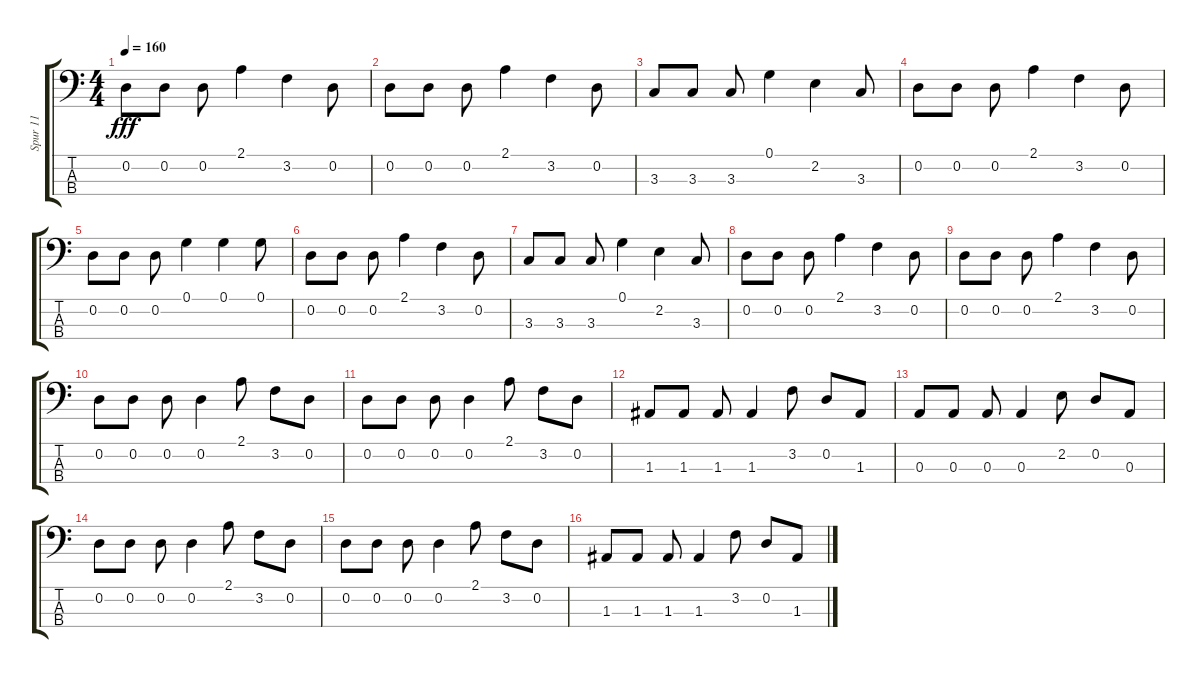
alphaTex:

\track ("Spur 11" "Spur 11") {instrument electricbassfinger}
\staff {score tabs}
\tuning (G2 D2 A1 E1) {hide}
\ts (4 4)
\tempo 160
\clef f4
\ks c
0.2.8{dy fff} 0.2.8 0.2.8 2.1.4 3.2.4 0.2.8 |
0.2.8 0.2.8 0.2.8 2.1.4 3.2.4 0.2.8 |
3.3.8 3.3.8 3.3.8 0.1.4 2.2.4 3.3.8 |
0.2.8 0.2.8 0.2.8 2.1.4 3.2.4 0.2.8 |
0.2.8 0.2.8 0.2.8 0.1.4 0.1.4 0.1.8 |
0.2.8 0.2.8 0.2.8 2.1.4 3.2.4 0.2.8 |
3.3.8 3.3.8 3.3.8 0.1.4 2.2.4 3.3.8 |
0.2.8 0.2.8 0.2.8 2.1.4 3.2.4 0.2.8 |
0.2.8 0.2.8 0.2.8 2.1.4 3.2.4 0.2.8 |
0.2.8 0.2.8 0.2.8 0.2.4 2.1.8 3.2.8 0.2.8 |
0.2.8 0.2.8 0.2.8 0.2.4 2.1.8 3.2.8 0.2.8 |
1.3.8 1.3.8 1.3.8 1.3.4 3.2.8 0.2.8 1.3.8 |
0.3.8 0.3.8 0.3.8 0.3.4 2.2.8 0.2.8 0.3.8 |
0.2.8 0.2.8 0.2.8 0.2.4 2.1.8 3.2.8 0.2.8 |
0.2.8 0.2.8 0.2.8 0.2.4 2.1.8 3.2.8 0.2.8 |
1.3.8 1.3.8 1.3.8 1.3.4 3.2.8 0.2.8 1.3.8
